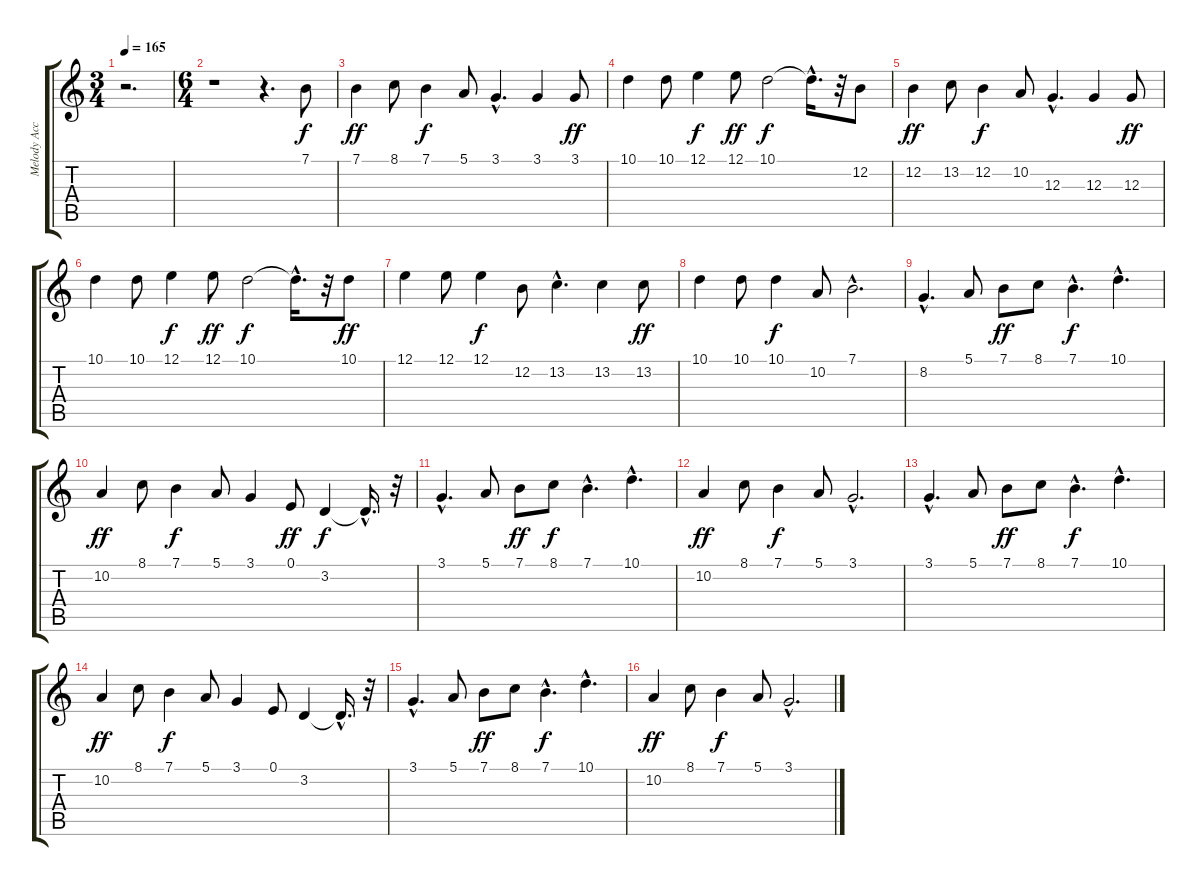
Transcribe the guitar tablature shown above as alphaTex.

\track ("Melody Acc" "Melody Acc") {instrument tangoaccordion}
\staff {score tabs}
\tuning (E4 B3 G3 D3 A2 E2) {hide}
\ts (3 4)
\tempo 165
\clef g2
\ks c
r.2{d dy f} |
\ts (6 4)
r.1 r.4{d} 7.1.8{volume 16} |
7.1.4{dy ff} 8.1.8 7.1.4{dy f} 5.1.8 3.1{hac}.4{d} 3.1.4 3.1.8{dy ff} |
10.1.4 10.1.8 12.1.4{dy f} 12.1.8{dy ff} 10.1.2{dy f} 10.1{hac t}.16{d} r.32 12.2.8 |
12.2.4{dy ff} 13.2.8 12.2.4{dy f} 10.2.8 12.3{hac}.4{d} 12.3.4 12.3.8{dy ff} |
10.1.4 10.1.8 12.1.4{dy f} 12.1.8{dy ff} 10.1.2{dy f} 10.1{hac t}.16{d} r.32 10.1.8{dy ff} |
12.1.4 12.1.8 12.1.4{dy f} 12.2.8 13.2{hac}.4{d} 13.2.4 13.2.8{dy ff} |
10.1.4 10.1.8 10.1.4{dy f} 10.2.8 7.1{hac}.2{d} |
8.2{hac}.4{d} 5.1.8 7.1.8{dy ff} 8.1.8 7.1{hac}.4{d dy f} 10.1{hac}.4{d} |
10.2.4{dy ff} 8.1.8 7.1.4{dy f} 5.1.8 3.1.4 0.1.8{dy ff} 3.2.4{dy f} 3.2{hac t}.16{d} r.32 |
3.1{hac}.4{d} 5.1.8 7.1.8{dy ff} 8.1.8{dy f} 7.1{hac}.4{d} 10.1{hac}.4{d} |
10.2.4{dy ff} 8.1.8 7.1.4{dy f} 5.1.8 3.1{hac}.2{d} |
3.1{hac}.4{d} 5.1.8 7.1.8{dy ff} 8.1.8 7.1{hac}.4{d dy f} 10.1{hac}.4{d} |
10.2.4{dy ff} 8.1.8 7.1.4{dy f} 5.1.8 3.1.4 0.1.8 3.2.4 3.2{hac t}.16{d} r.32 |
3.1{hac}.4{d} 5.1.8 7.1.8{dy ff} 8.1.8 7.1{hac}.4{d dy f} 10.1{hac}.4{d} |
10.2.4{dy ff} 8.1.8 7.1.4{dy f} 5.1.8 3.1{hac}.2{d}
